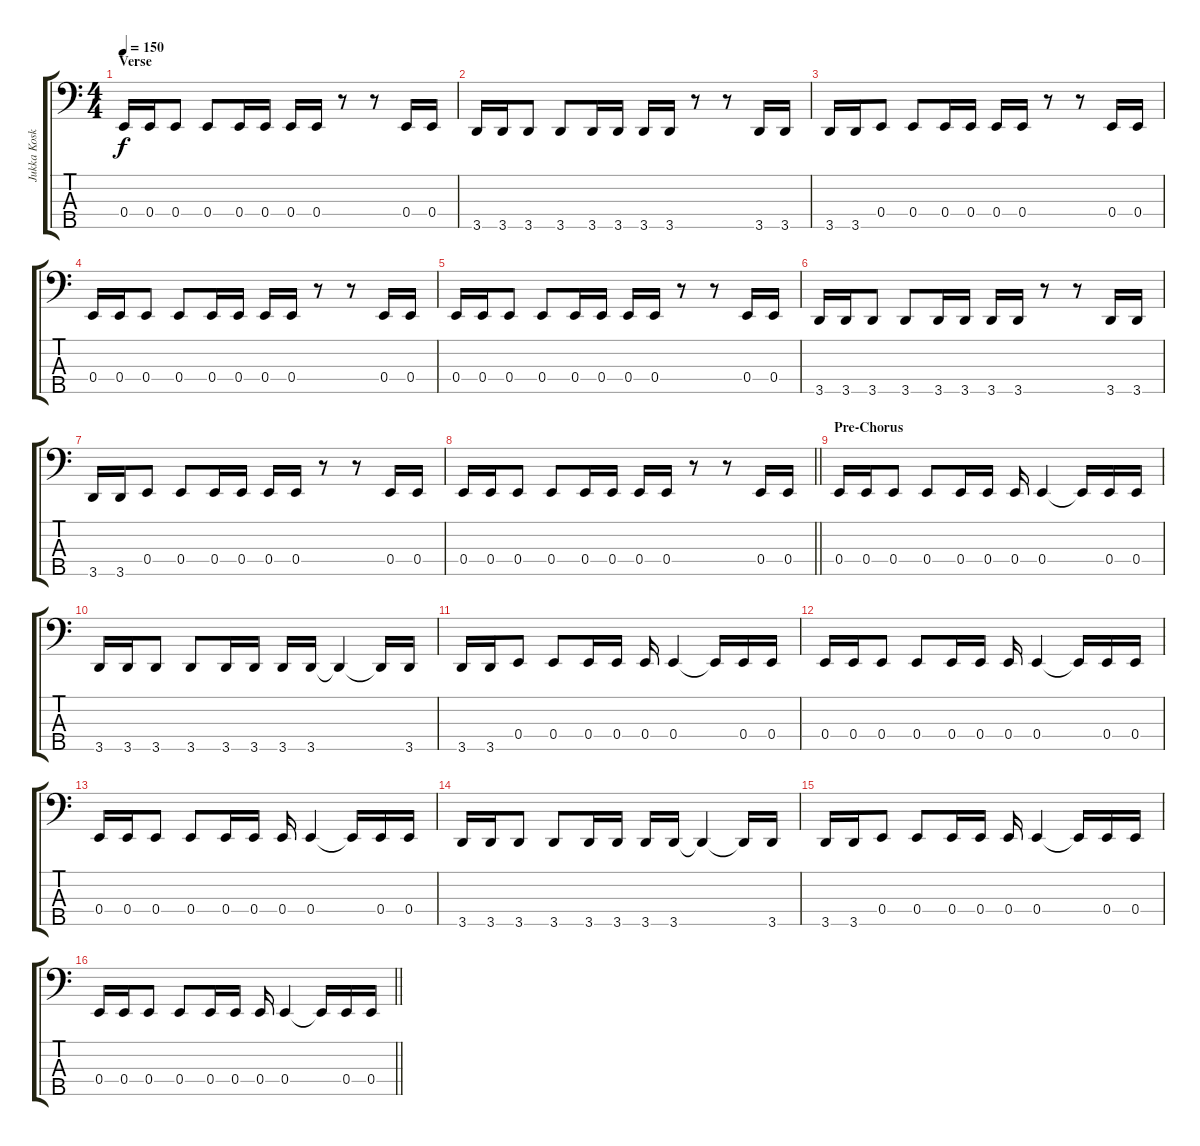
\track ("Jukka Koskinen" "Jukka Kosk") {instrument electricbasspick}
\staff {score tabs}
\tuning (G2 D2 A1 E1 B0) {hide}
\ts (4 4)
\section ("" "Verse")
\tempo 150
\clef f4
\ks c
0.4.16{dy f} 0.4.16 0.4.8 0.4.8 0.4.16 0.4.16 0.4.16 0.4.16 r.8 r.8 0.4.16 0.4.16 |
3.5.16 3.5.16 3.5.8 3.5.8 3.5.16 3.5.16 3.5.16 3.5.16 r.8 r.8 3.5.16 3.5.16 |
3.5.16 3.5.16 0.4.8 0.4.8 0.4.16 0.4.16 0.4.16 0.4.16 r.8 r.8 0.4.16 0.4.16 |
0.4.16 0.4.16 0.4.8 0.4.8 0.4.16 0.4.16 0.4.16 0.4.16 r.8 r.8 0.4.16 0.4.16 |
0.4.16 0.4.16 0.4.8 0.4.8 0.4.16 0.4.16 0.4.16 0.4.16 r.8 r.8 0.4.16 0.4.16 |
3.5.16 3.5.16 3.5.8 3.5.8 3.5.16 3.5.16 3.5.16 3.5.16 r.8 r.8 3.5.16 3.5.16 |
3.5.16 3.5.16 0.4.8 0.4.8 0.4.16 0.4.16 0.4.16 0.4.16 r.8 r.8 0.4.16 0.4.16 |
\barLineRight lightlight
0.4.16 0.4.16 0.4.8 0.4.8 0.4.16 0.4.16 0.4.16 0.4.16 r.8 r.8 0.4.16 0.4.16 |
\section ("" "Pre-Chorus")
0.4.16 0.4.16 0.4.8 0.4.8 0.4.16 0.4.16 0.4.16 0.4.4 0.4{t}.16 0.4.16 0.4.16 |
3.5.16 3.5.16 3.5.8 3.5.8 3.5.16 3.5.16 3.5.16 3.5.16 3.5{t}.4 3.5{t}.16 3.5.16 |
3.5.16 3.5.16 0.4.8 0.4.8 0.4.16 0.4.16 0.4.16 0.4.4 0.4{t}.16 0.4.16 0.4.16 |
0.4.16 0.4.16 0.4.8 0.4.8 0.4.16 0.4.16 0.4.16 0.4.4 0.4{t}.16 0.4.16 0.4.16 |
0.4.16 0.4.16 0.4.8 0.4.8 0.4.16 0.4.16 0.4.16 0.4.4 0.4{t}.16 0.4.16 0.4.16 |
3.5.16 3.5.16 3.5.8 3.5.8 3.5.16 3.5.16 3.5.16 3.5.16 3.5{t}.4 3.5{t}.16 3.5.16 |
3.5.16 3.5.16 0.4.8 0.4.8 0.4.16 0.4.16 0.4.16 0.4.4 0.4{t}.16 0.4.16 0.4.16 |
\barLineRight lightlight
0.4.16 0.4.16 0.4.8 0.4.8 0.4.16 0.4.16 0.4.16 0.4.4 0.4{t}.16 0.4.16 0.4.16
